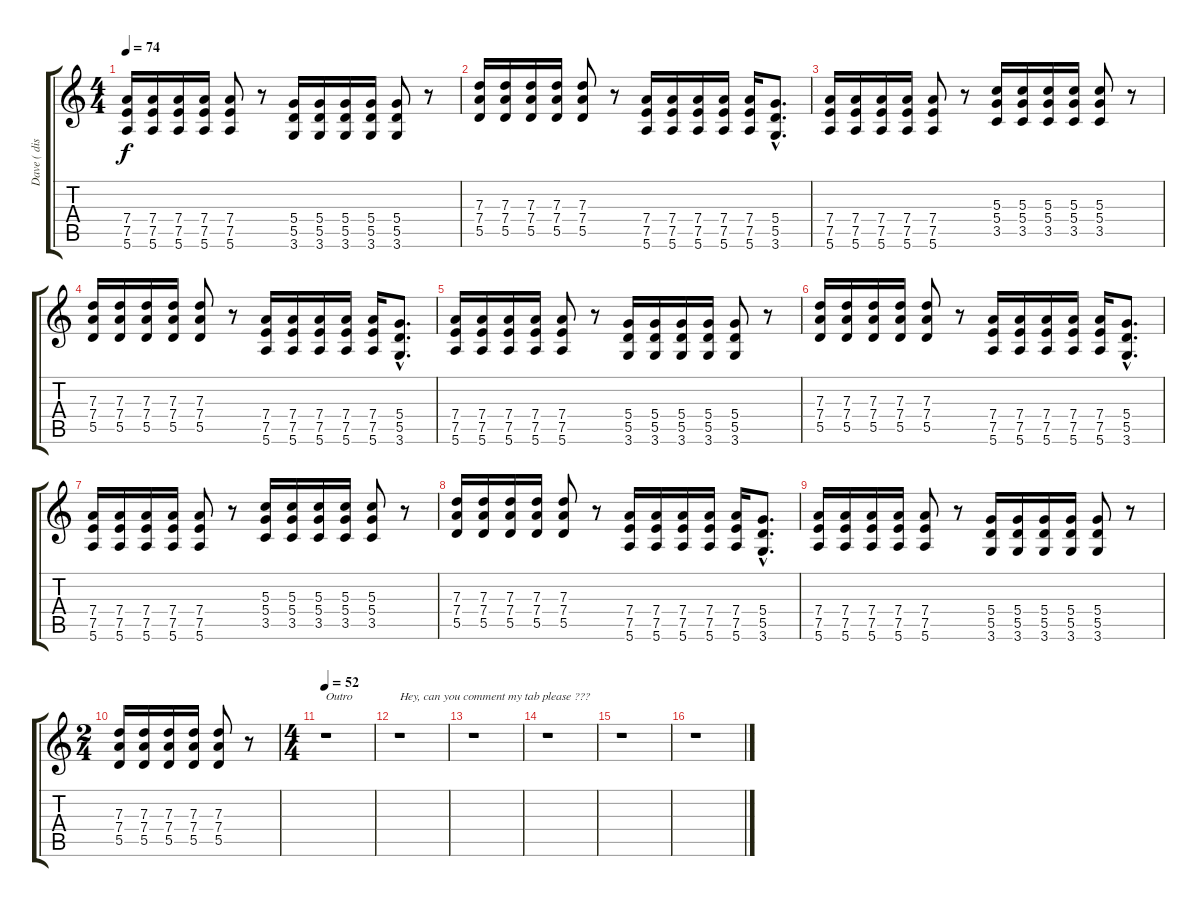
\track ("Dave ( distortion )" "Dave ( dis") {instrument distortionguitar}
\staff {score tabs}
\tuning (E4 B3 G3 D3 A2 E2) {hide}
\ts (4 4)
\tempo 74
\clef g2
\ks c
(7.4 7.5 5.6).16{dy f} (7.4 7.5 5.6).16 (7.4 7.5 5.6).16 (7.4 7.5 5.6).16 (7.4 7.5 5.6).8 r.8 (5.4 5.5 3.6).16 (5.4 5.5 3.6).16 (5.4 5.5 3.6).16 (5.4 5.5 3.6).16 (5.4 5.5 3.6).8 r.8 |
(7.3 7.4 5.5).16 (7.3 7.4 5.5).16 (7.3 7.4 5.5).16 (7.3 7.4 5.5).16 (7.3 7.4 5.5).8 r.8 (7.4 7.5 5.6).16 (7.4 7.5 5.6).16 (7.4 7.5 5.6).16 (7.4 7.5 5.6).16 (7.4 7.5 5.6).16 (5.4{hac} 5.5{hac} 3.6{hac}).8{d} |
(7.4 7.5 5.6).16 (7.4 7.5 5.6).16 (7.4 7.5 5.6).16 (7.4 7.5 5.6).16 (7.4 7.5 5.6).8 r.8 (5.3 5.4 3.5).16 (5.3 5.4 3.5).16 (5.3 5.4 3.5).16 (5.3 5.4 3.5).16 (5.3 5.4 3.5).8 r.8 |
(7.3 7.4 5.5).16 (7.3 7.4 5.5).16 (7.3 7.4 5.5).16 (7.3 7.4 5.5).16 (7.3 7.4 5.5).8 r.8 (7.4 7.5 5.6).16 (7.4 7.5 5.6).16 (7.4 7.5 5.6).16 (7.4 7.5 5.6).16 (7.4 7.5 5.6).16 (5.4{hac} 5.5{hac} 3.6{hac}).8{d} |
(7.4 7.5 5.6).16 (7.4 7.5 5.6).16 (7.4 7.5 5.6).16 (7.4 7.5 5.6).16 (7.4 7.5 5.6).8 r.8 (5.4 5.5 3.6).16 (5.4 5.5 3.6).16 (5.4 5.5 3.6).16 (5.4 5.5 3.6).16 (5.4 5.5 3.6).8 r.8 |
(7.3 7.4 5.5).16 (7.3 7.4 5.5).16 (7.3 7.4 5.5).16 (7.3 7.4 5.5).16 (7.3 7.4 5.5).8 r.8 (7.4 7.5 5.6).16 (7.4 7.5 5.6).16 (7.4 7.5 5.6).16 (7.4 7.5 5.6).16 (7.4 7.5 5.6).16 (5.4{hac} 5.5{hac} 3.6{hac}).8{d} |
(7.4 7.5 5.6).16 (7.4 7.5 5.6).16 (7.4 7.5 5.6).16 (7.4 7.5 5.6).16 (7.4 7.5 5.6).8 r.8 (5.3 5.4 3.5).16 (5.3 5.4 3.5).16 (5.3 5.4 3.5).16 (5.3 5.4 3.5).16 (5.3 5.4 3.5).8 r.8 |
(7.3 7.4 5.5).16 (7.3 7.4 5.5).16 (7.3 7.4 5.5).16 (7.3 7.4 5.5).16 (7.3 7.4 5.5).8 r.8 (7.4 7.5 5.6).16 (7.4 7.5 5.6).16 (7.4 7.5 5.6).16 (7.4 7.5 5.6).16 (7.4 7.5 5.6).16 (5.4{hac} 5.5{hac} 3.6{hac}).8{d} |
(7.4 7.5 5.6).16 (7.4 7.5 5.6).16 (7.4 7.5 5.6).16 (7.4 7.5 5.6).16 (7.4 7.5 5.6).8 r.8 (5.4 5.5 3.6).16 (5.4 5.5 3.6).16 (5.4 5.5 3.6).16 (5.4 5.5 3.6).16 (5.4 5.5 3.6).8 r.8 |
\ts (2 4)
(7.3 7.4 5.5).16 (7.3 7.4 5.5).16 (7.3 7.4 5.5).16 (7.3 7.4 5.5).16 (7.3 7.4 5.5).8 r.8 |
\ts (4 4)
\tempo 52
r.1{txt "Outro"} |
r.1{txt "Hey, can you comment my tab please ???"} |
r.1 |
r.1 |
r.1 |
r.1
